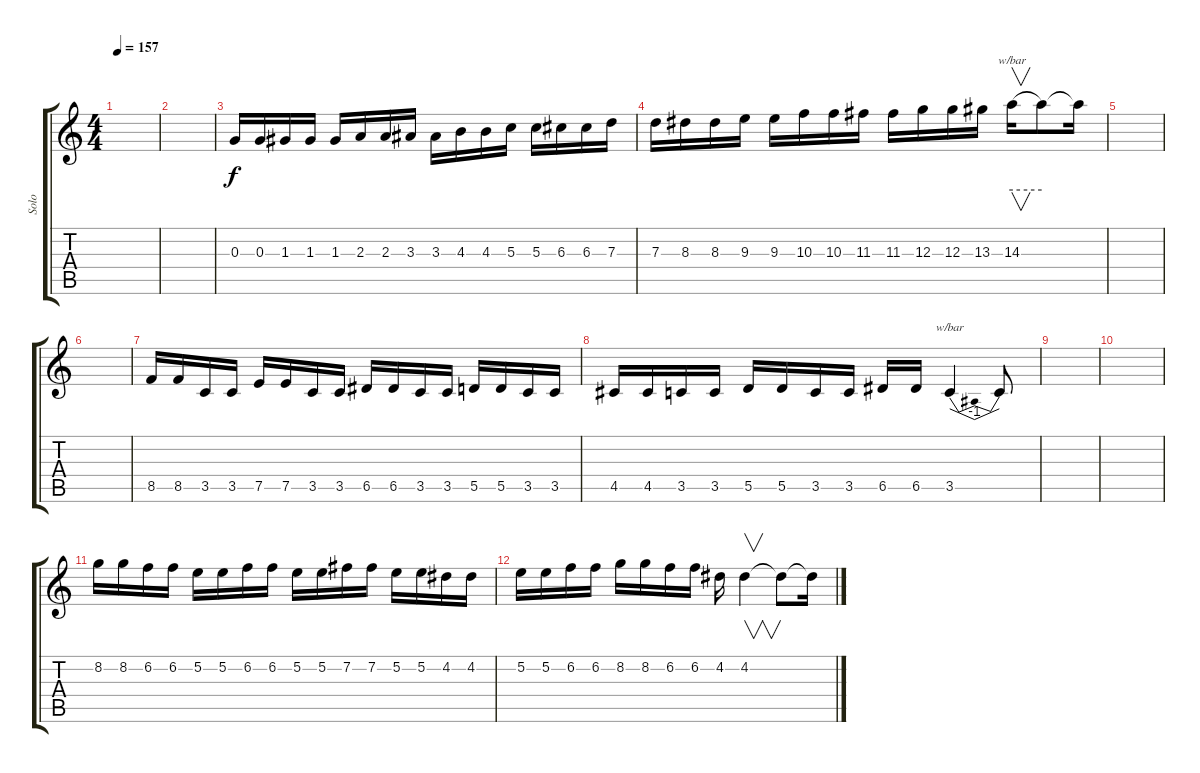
\track ("Solo" "Solo") {instrument distortionguitar}
\staff {score tabs}
\tuning (E4 B3 G3 D3 A2 E2) {hide}
\ts (4 4)
\tempo 157
\clef g2
\ks c
|
|
0.3.16 0.3.16 1.3.16 1.3.16 1.3.16 2.3.16 2.3.16 3.3.16 3.3.16 4.3.16 4.3.16 5.3.16 5.3.16 6.3.16 6.3.16 7.3.16 |
7.3.16 8.3.16 8.3.16 9.3.16 9.3.16 10.3.16 10.3.16 11.3.16 11.3.16 12.3.16 12.3.16 13.3.16 14.3.16{v tbe (hold default 0 0 60 0)} 14.3{t}.8 14.3{t}.16 |
|
|
8.5.16 8.5.16 3.5.16 3.5.16 7.5.16 7.5.16 3.5.16 3.5.16 6.5.16 6.5.16 3.5.16 3.5.16 5.5.16 5.5.16 3.5.16 3.5.16 |
4.5.16 4.5.16 3.5.16 3.5.16 5.5.16 5.5.16 3.5.16 3.5.16 6.5.16 6.5.16 3.5.4{tbe (dip default 0 0 30 -4 60 0)} 3.5{t}.8 |
|
|
8.2.16 8.2.16 6.2.16 6.2.16 5.2.16 5.2.16 6.2.16 6.2.16 5.2.16 5.2.16 7.2.16 7.2.16 5.2.16 5.2.16 4.2.16 4.2.16 |
5.2.16 5.2.16 6.2.16 6.2.16 8.2.16 8.2.16 6.2.16 6.2.16 4.2.16 4.2.4{v} 4.2{t}.8 4.2{t}.16
